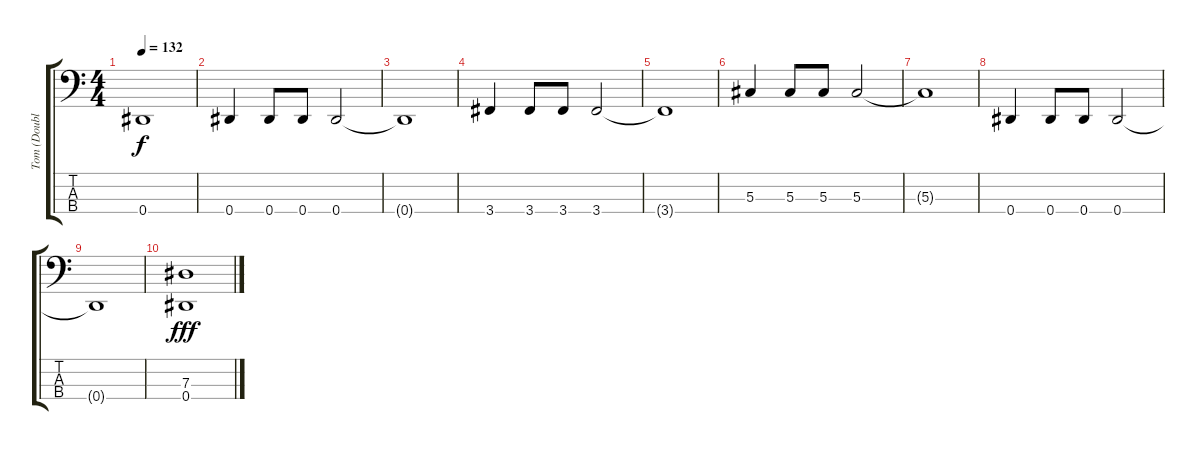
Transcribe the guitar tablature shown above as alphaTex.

\track ("Tom (Double)" "Tom (Doubl") {instrument slapbass2}
\staff {score tabs}
\tuning (Gb2 Db2 Ab1 Eb1) {hide}
\ts (4 4)
\tempo 132
\clef f4
\ks c
0.4{t}.1{dy f} |
0.4.4 0.4.8 0.4.8 0.4.2 |
0.4{t}.1 |
3.4.4 3.4.8 3.4.8 3.4.2 |
3.4{t}.1 |
5.3.4 5.3.8 5.3.8 5.3.2 |
5.3{t}.1 |
0.4.4 0.4.8 0.4.8 0.4.2 |
0.4{t}.1 |
(7.3 0.4).1{dy fff}
